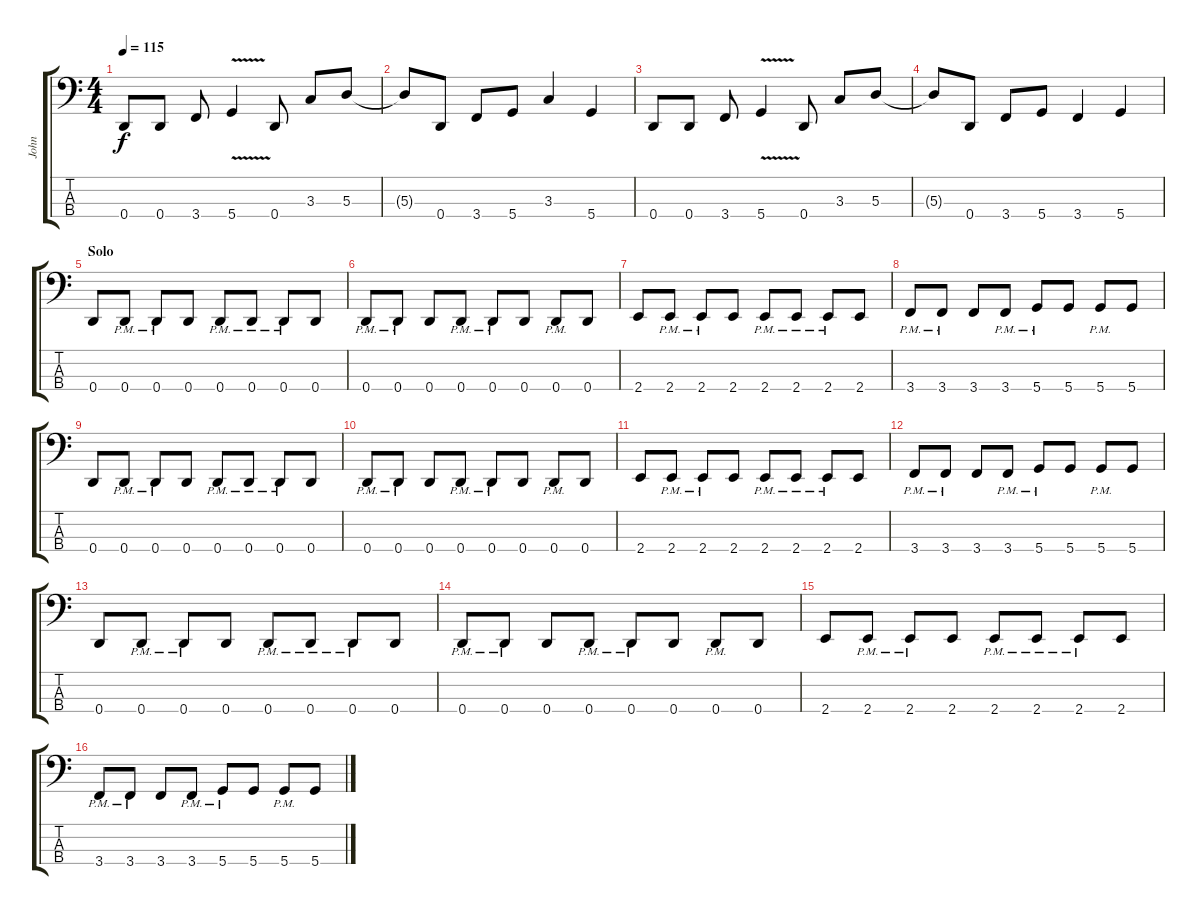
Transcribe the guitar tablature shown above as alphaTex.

\track ("John" "John") {instrument electricbassfinger}
\staff {score tabs}
\tuning (G2 D2 A1 D1) {hide}
\ts (4 4)
\tempo 115
\clef f4
\ks c
0.4.8{dy f} 0.4.8 3.4.8 5.4{v}.4 0.4.8 3.3.8 5.3.8 |
5.3{t}.8 0.4.8 3.4.8 5.4.8 3.3.4 5.4.4 |
0.4.8 0.4.8 3.4.8 5.4{v}.4 0.4.8 3.3.8 5.3.8 |
5.3{t}.8 0.4.8 3.4.8 5.4.8 3.4.4 5.4.4 |
\section ("" "Solo")
0.4.8 0.4{pm}.8 0.4{pm}.8 0.4.8 0.4{pm}.8 0.4{pm}.8 0.4{pm}.8 0.4.8 |
0.4{pm}.8 0.4{pm}.8 0.4.8 0.4{pm}.8 0.4{pm}.8 0.4.8 0.4{pm}.8 0.4.8 |
2.4.8 2.4{pm}.8 2.4{pm}.8 2.4.8 2.4{pm}.8 2.4{pm}.8 2.4{pm}.8 2.4.8 |
3.4{pm}.8 3.4{pm}.8 3.4.8 3.4{pm}.8 5.4{pm}.8 5.4.8 5.4{pm}.8 5.4.8 |
0.4.8 0.4{pm}.8 0.4{pm}.8 0.4.8 0.4{pm}.8 0.4{pm}.8 0.4{pm}.8 0.4.8 |
0.4{pm}.8 0.4{pm}.8 0.4.8 0.4{pm}.8 0.4{pm}.8 0.4.8 0.4{pm}.8 0.4.8 |
2.4.8 2.4{pm}.8 2.4{pm}.8 2.4.8 2.4{pm}.8 2.4{pm}.8 2.4{pm}.8 2.4.8 |
3.4{pm}.8 3.4{pm}.8 3.4.8 3.4{pm}.8 5.4{pm}.8 5.4.8 5.4{pm}.8 5.4.8 |
0.4.8 0.4{pm}.8 0.4{pm}.8 0.4.8 0.4{pm}.8 0.4{pm}.8 0.4{pm}.8 0.4.8 |
0.4{pm}.8 0.4{pm}.8 0.4.8 0.4{pm}.8 0.4{pm}.8 0.4.8 0.4{pm}.8 0.4.8 |
2.4.8 2.4{pm}.8 2.4{pm}.8 2.4.8 2.4{pm}.8 2.4{pm}.8 2.4{pm}.8 2.4.8 |
3.4{pm}.8 3.4{pm}.8 3.4.8 3.4{pm}.8 5.4{pm}.8 5.4.8 5.4{pm}.8 5.4.8
